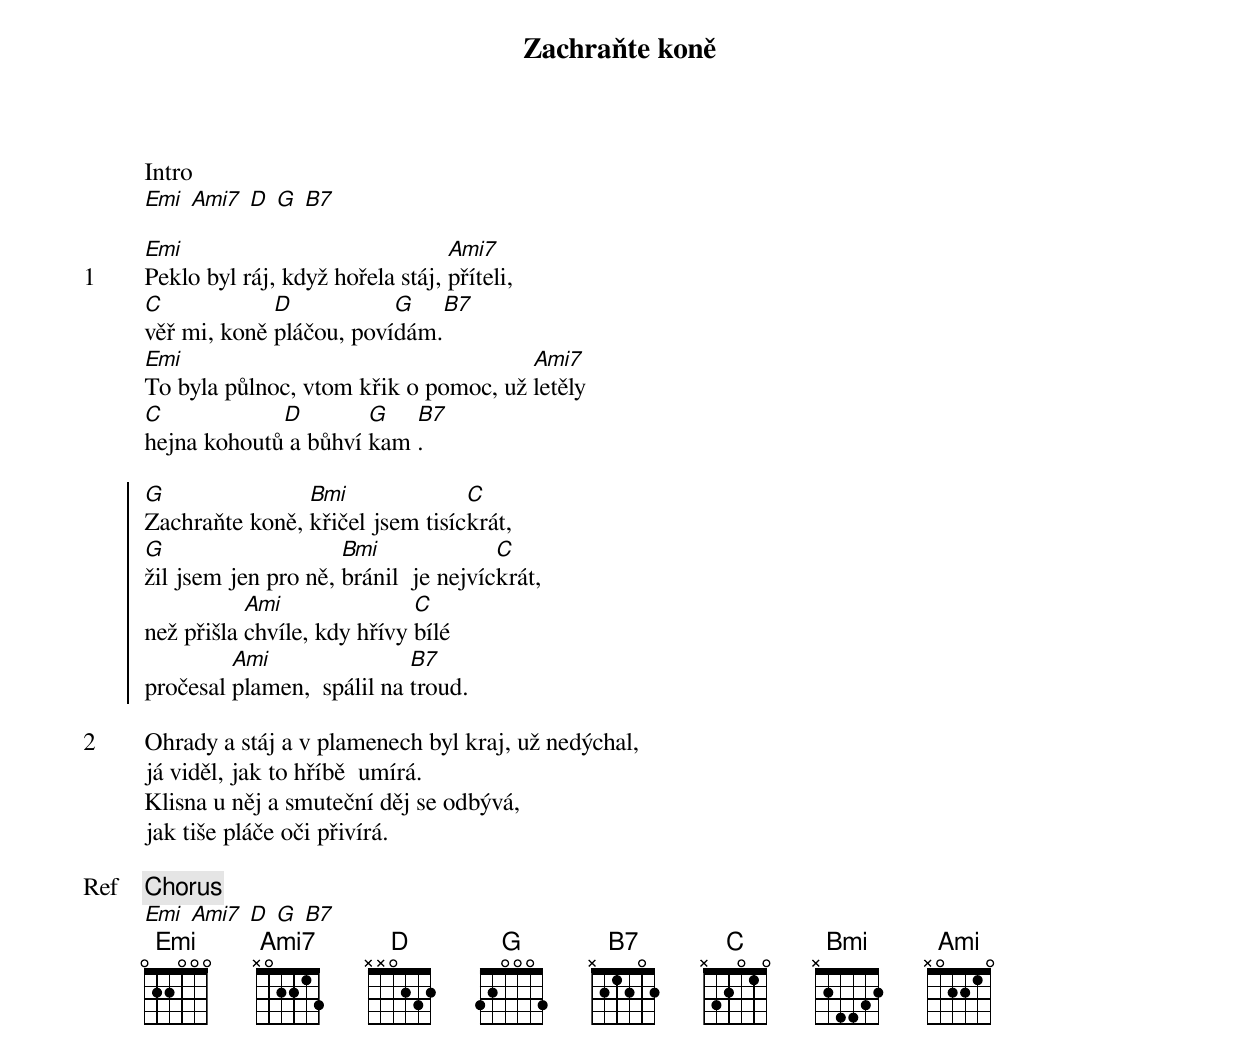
{title: Zachraňte koně}
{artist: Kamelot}
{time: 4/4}

{start_of_intro}
Intro
[Emi] [Ami7] [D] [G] [B7]
{end_of_intro}

{start_of_verse: 1}
[Emi]Peklo byl ráj, když hořela stáj, [Ami7]příteli,
[C]věř mi, koně [D]pláčou, poví[G]dám.[B7]
[Emi]To byla půlnoc, vtom křik o pomoc, už [Ami7]letěly
[C]hejna kohoutů[D] a bůhví [G]kam [B7].
{end_of_verse}

{start_of_chorus}
[G]Zachraňte koně, [Bmi]křičel jsem tisíc[C]krát,
[G]žil jsem jen pro ně, [Bmi]bránil  je nejvíc[C]krát,
než přišla [Ami]chvíle, kdy hřívy [C]bílé
pročesal [Ami]plamen,  spálil na [B7]troud.
{end_of_chorus}

{start_of_verse: 2}
Ohrady a stáj a v plamenech byl kraj, už nedýchal,
já viděl, jak to hříbě  umírá.
Klisna u něj a smuteční děj se odbývá,
jak tiše pláče oči přivírá.
{end_of_verse}

{chorus: Ref}
[Emi] [Ami7] [D] [G] [B7]
